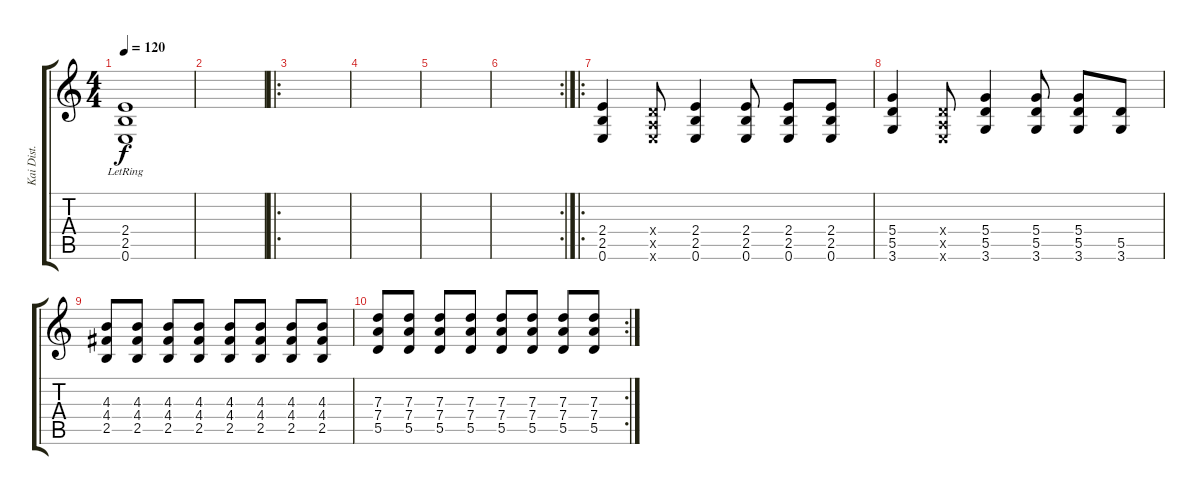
\track ("Kai Dist." "Kai Dist.") {instrument distortionguitar}
\staff {score tabs}
\tuning (E4 B3 G3 D3 A2 E2) {hide}
\ts (4 4)
\tempo 120
\clef g2
\ks c
(2.4{lr} 2.5 0.6).1{dy f} |
|
\ro
|
|
|
\rc 2
|
\ro
(2.4 2.5 0.6).4 (0.4{x} 0.5{x} 0.6{x}).8 (2.4 2.5 0.6).4 (2.4 2.5 0.6).8 (2.4 2.5 0.6).8 (2.4 2.5 0.6).8 |
(5.4 5.5 3.6).4 (0.4{x} 0.5{x} 0.6{x}).8 (5.4 5.5 3.6).4 (5.4 5.5 3.6).8 (5.4 5.5 3.6).8 (5.5 3.6).8 |
(4.3 4.4 2.5).8 (4.3 4.4 2.5).8 (4.3 4.4 2.5).8 (4.3 4.4 2.5).8 (4.3 4.4 2.5).8 (4.3 4.4 2.5).8 (4.3 4.4 2.5).8 (4.3 4.4 2.5).8 |
\rc 2
(7.3 7.4 5.5).8 (7.3 7.4 5.5).8 (7.3 7.4 5.5).8 (7.3 7.4 5.5).8 (7.3 7.4 5.5).8 (7.3 7.4 5.5).8 (7.3 7.4 5.5).8 (7.3 7.4 5.5).8
